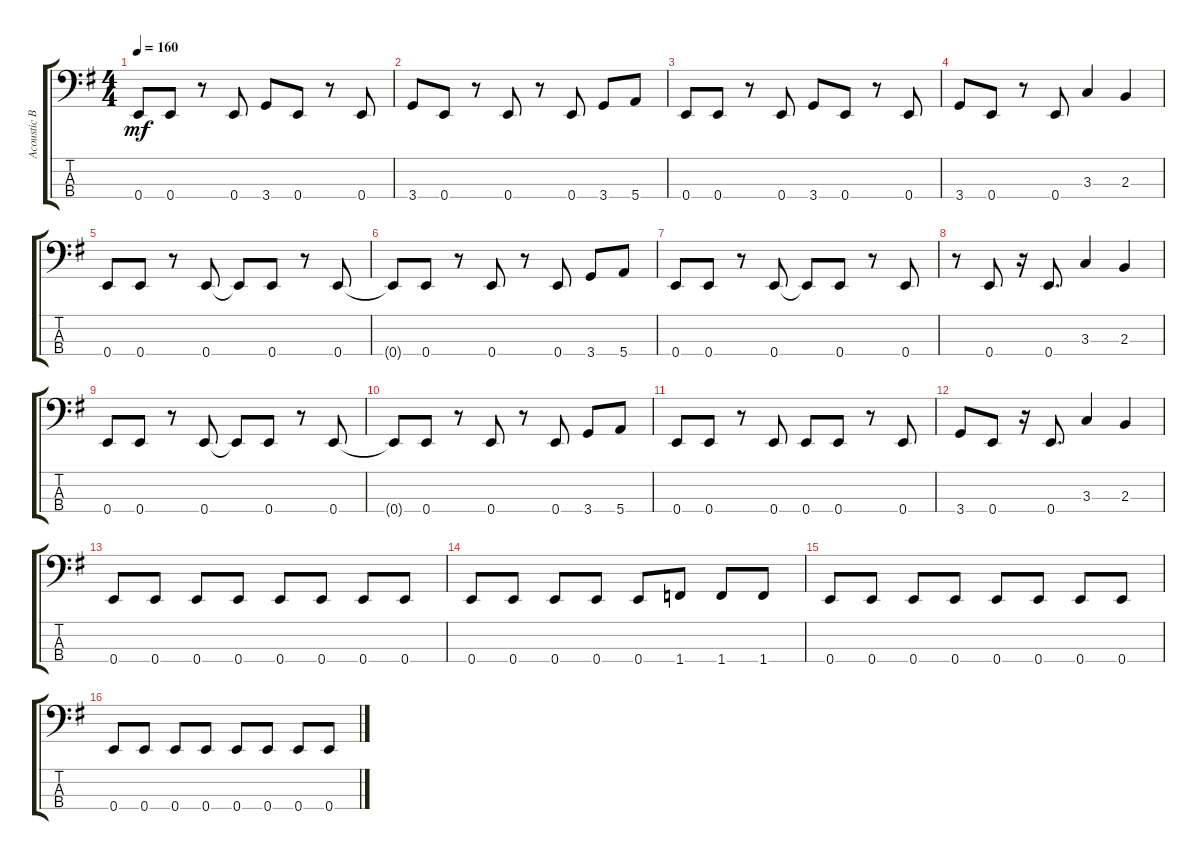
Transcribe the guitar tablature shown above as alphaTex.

\track ("Acoustic Bass" "Acoustic B") {instrument slapbass1}
\staff {score tabs}
\tuning (G2 D2 A1 E1) {hide}
\ts (4 4)
\tempo 160
\clef f4
\ks g
0.4.8{dy mf} 0.4.8 r.8 0.4.8 3.4.8 0.4.8 r.8 0.4.8 |
3.4.8 0.4.8 r.8 0.4.8 r.8 0.4.8 3.4.8 5.4.8 |
0.4.8 0.4.8 r.8 0.4.8 3.4.8 0.4.8 r.8 0.4.8 |
3.4.8 0.4.8 r.8 0.4.8 3.3.4 2.3.4 |
0.4.8 0.4.8 r.8 0.4.8 0.4{t}.8 0.4.8 r.8 0.4.8 |
0.4{t}.8 0.4.8 r.8 0.4.8 r.8 0.4.8 3.4.8 5.4.8 |
0.4.8 0.4.8 r.8 0.4.8 0.4{t}.8 0.4.8 r.8 0.4.8 |
r.8 0.4.8 r.16 0.4.8{d} 3.3.4 2.3.4 |
0.4.8 0.4.8 r.8 0.4.8 0.4{t}.8 0.4.8 r.8 0.4.8 |
0.4{t}.8 0.4.8 r.8 0.4.8 r.8 0.4.8 3.4.8 5.4.8 |
0.4.8 0.4.8 r.8 0.4.8 0.4.8 0.4.8 r.8 0.4.8 |
3.4.8 0.4.8 r.16 0.4.8{d} 3.3.4 2.3.4 |
0.4.8 0.4.8 0.4.8 0.4.8 0.4.8 0.4.8 0.4.8 0.4.8 |
0.4.8 0.4.8 0.4.8 0.4.8 0.4.8 1.4.8 1.4.8 1.4.8 |
0.4.8 0.4.8 0.4.8 0.4.8 0.4.8 0.4.8 0.4.8 0.4.8 |
0.4.8 0.4.8 0.4.8 0.4.8 0.4.8 0.4.8 0.4.8 0.4.8
